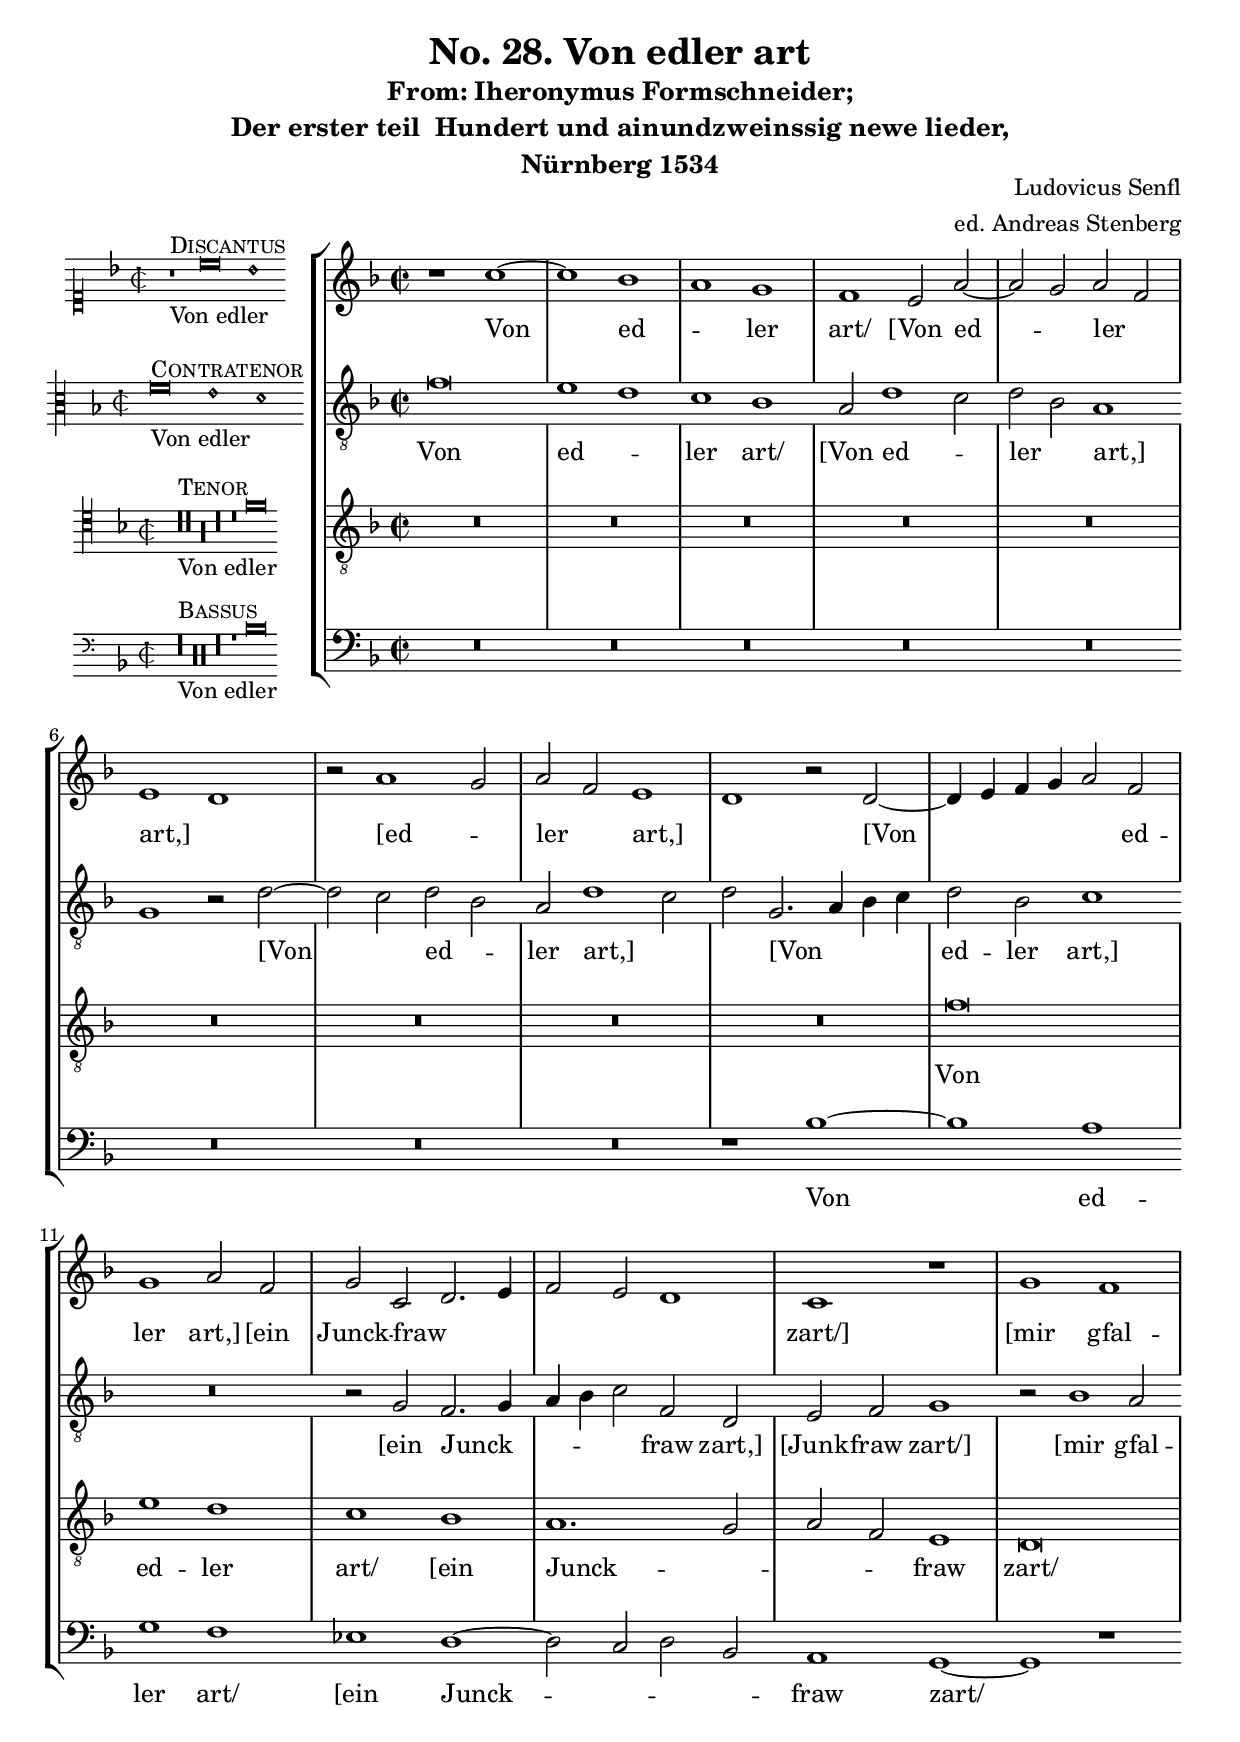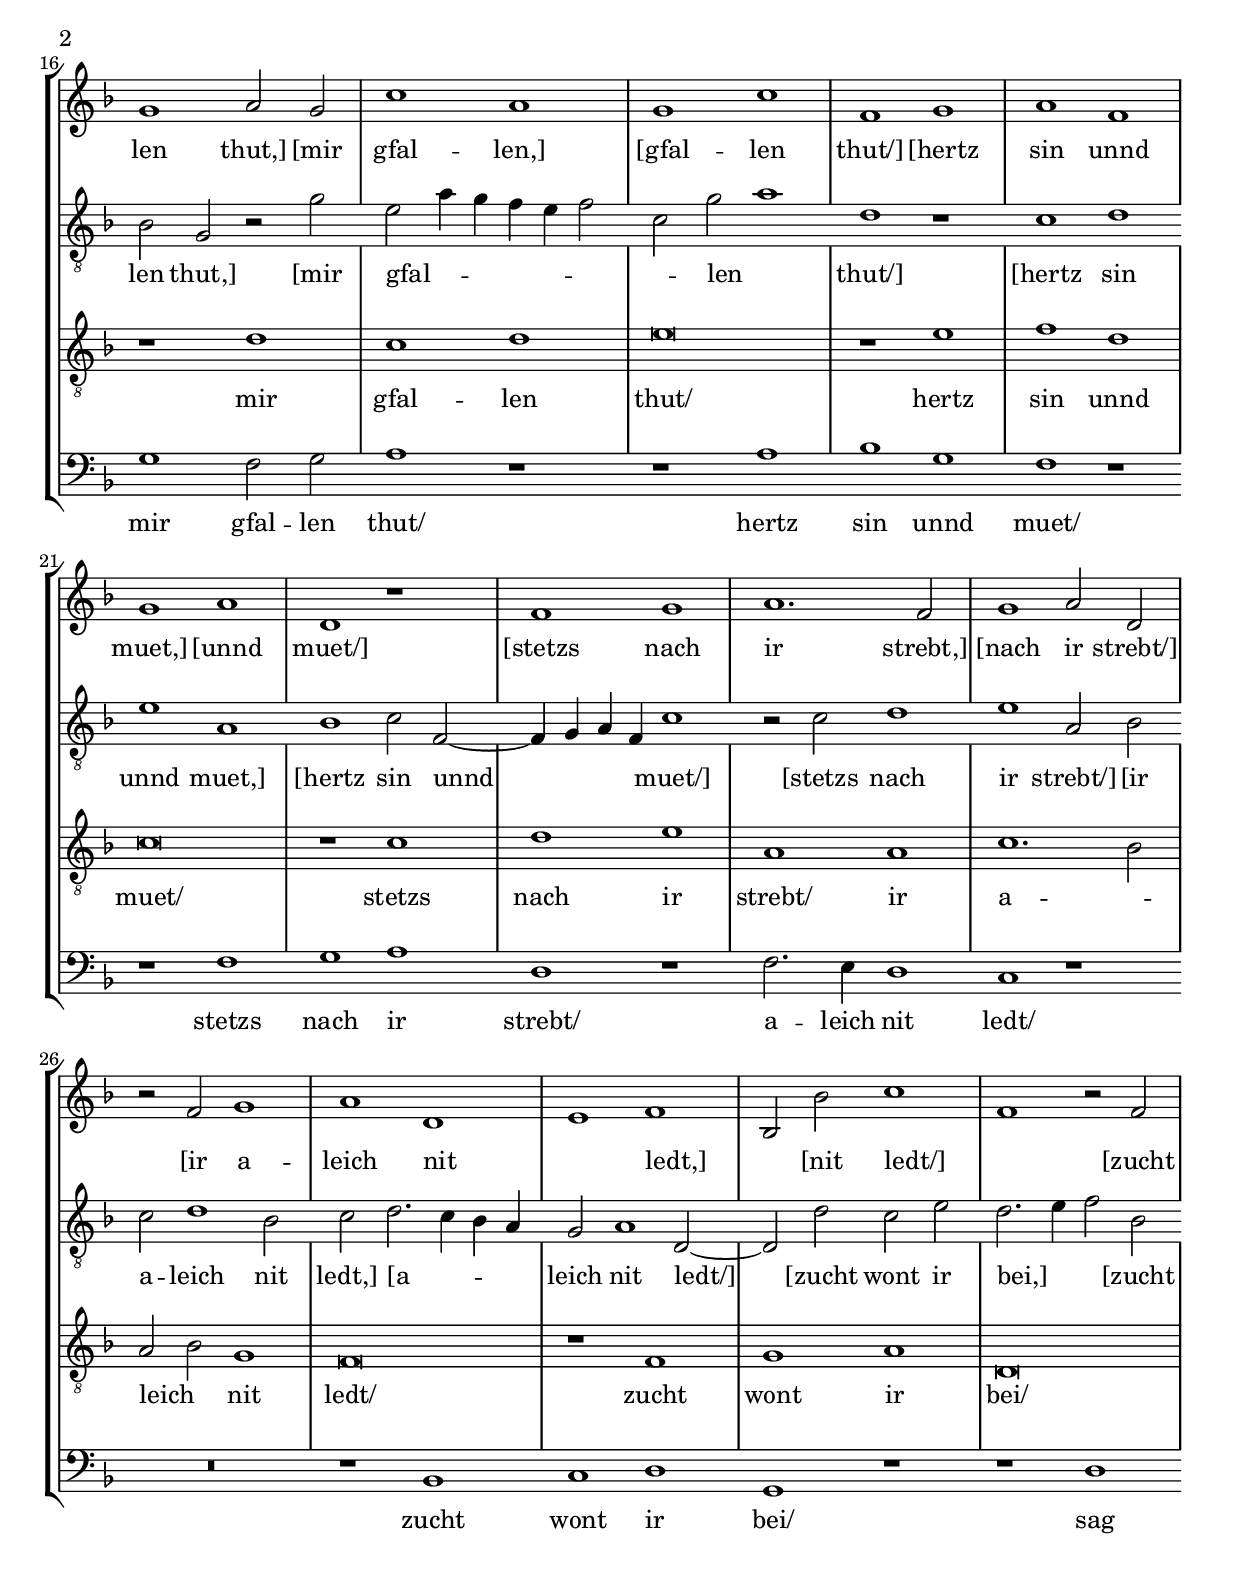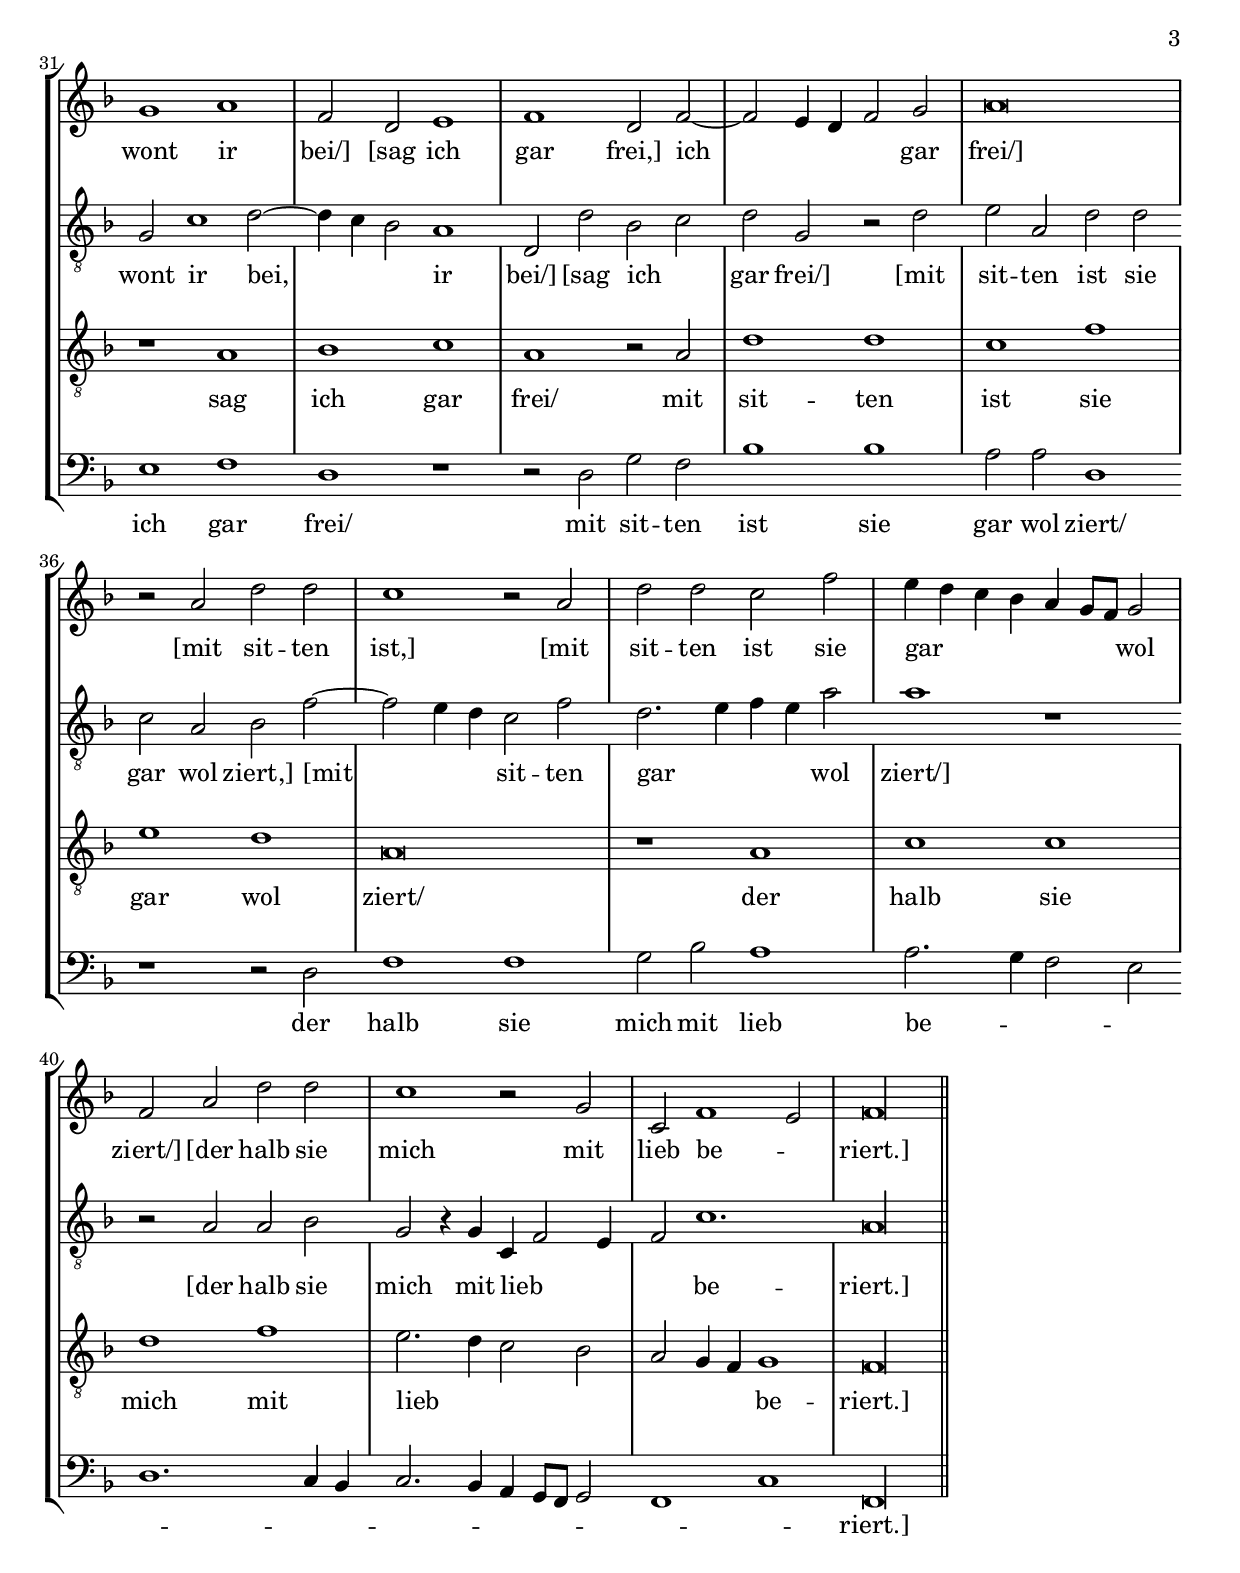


%%%%%%%%%%%%%%%%%%%%%%%%%%%%%%%%%%%%%%%%%%%%%%%%%%%%%%%%%%%%%%%%%%%
% This is a template based on the usual four part choir templater %
% where the voices have common lyrics at the the start but split  %
% to separate lyrics after a while.				  %
% This template is modyfied by AS from the one in the lilypond    %
% documentation.						  %
% This template is to be used for instance for fairly simple      %
% settings where the stanzas are set homophonicaly but twhere the %
% Chorus contains polyphony that require separate underlay for    %
% the different voices.						  %
%%%%%%%%%%%%%%%%%%%%%%%%%%%%%%%%%%%%%%%%%%%%%%%%%%%%%%%%%%%%%%%%%%%
\version "2.18.0"
\include "deutsch.ly"
ficta = \once \set suggestAccidentals =##t
\header {
  title = "No. 28. Von edler art"
  subtitle = \markup \center-column { "From: Iheronymus Formschneider;" "Der erster teil  Hundert und ainundzweinssig newe lieder," "Nürnberg 1534" }
  composer = "Ludovicus Senfl"
  arranger = "ed. Andreas Stenberg"
  poet = ""
  meter =""
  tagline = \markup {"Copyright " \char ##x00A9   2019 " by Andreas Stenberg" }

}
global = {
  \key f \major
}

sopMusic = \relative c'' {

  \set Score.tempoHideNote = ##t
  \tempo 1 = 86
  \time 2/2
  \set Timing.measureLength = #(ly:make-moment 4/2)
  %  \override Staff.BarLine.transparent = ##t
  r1 c1~
  c1 b1(
  a1) g1
  f1 e2 a2~(
  a2 g2) a2( f2)
  e1( d1)
  r2 a'1( g2)
  a2( f2) e1(
  d1) r2 d2~(
  d4 e4 f4 g4 a2) f2					%% end of first line in orig. (last on irst page).
  g1  a2 f2
  g2 c,2( d2. e4
  f2 e2 d1)
  c1 r1
  g'1 f1
  g1 a2 g2
  c1 a1
  g1 c1
  f,1 g1
  a1 f1
  g1 a1
  d,1 r1
  f1 g1					%% end of second line (first on second page).
  a1. f2
  g1 a2 d,2
  r2 f2 g1
  a1 d,1(
  e1) f1(
  b,2) b'2 c1(
  f,1) r2 f2
  g1 a1
  f2 d2 e1
  f1 d2 f2~(
  f2 e4 d4 f2) g2
  a\breve
  r2 a2				%% end of third line
  d2 d2
  c1 r2 a2
  d2 d2 c2 f2
  e4( d4 c4 b4  a4 g8 f8) g2
  f2 a2 d2 d2
  c1 r2 g2
  c,2 f1( e2)
  \cadenzaOn
  f\longa
  \revert Staff.BarLine.transparent
  \bar "||"
}
sopWords = \lyricmode {
  Von ed -- ler art/
  [Von ed -- ler art,]
  [ed -- ler art,]
  [Von ed -- ler art,]
  [ein Junck -- fraw zart/]
  [mir gfal -- len thut,]
  [mir gfal -- len,]
  [gfal -- len thut/]
  [hertz sin unnd muet,]
  [unnd muet/]
  [stetzs nach ir strebt,]
  [nach ir strebt/]
  [ir a -- leich nit ledt,]
  [nit ledt/]
  [zucht wont ir bei/]
  [sag ich gar frei,]
  ich gar frei/]
  [mit sit -- ten ist,]
  [mit sit -- ten ist sie gar wol ziert/]
  [der halb sie mich mit lieb be -- riert.]
}
altoMusic = \relative c' {
  \clef "treble_8"
  \override Staff.BarLine.transparent = ##t
  f\breve
  e1( d1)
  c1 b1
  a2 d1( c2)
  d2( b2) a1(
  g1) r2 d'2~(
  d2 c2) d2( b2)
  a2 d1( c2
  d2) g,2.( a4 b4 c4)
  d2 b2 c1
  R\breve				%% end of first line in orig.
  r2 g2 f2.( g4
  a4 b4 c2) f,2 d2
  e2 f2 g1
  r2 b1 a2
  b2 g2 r2 g'2
  e2( a4 g4 f4 e4 f2
  c2) g'2( a1)
  d,1 r1
  c1 d1
  e1 a,1				%% end of second line (last on first page).
  b1 c2 f,2~(
  f4 g4 a4 f4) c'1
  r2 c2 d1
  e1 a,2 b2
  c2 d1 b2
  c2 d2.( c4 b4 a4)
  g2 a1 d,2~
  d2 d'2 c2 e2
  d2.( e4 f2) b,2				%% end of third line
  g2 c1 d2~(
  d4 c4 b2) a1
  d,2 d'2 b2( c2)
  d2 g,2 r2 d'2
  e2 a,2 d2 d2
  c2 a2 b2 f'2~(
  f2 e4 d4) c2 f2
  d2.( e4 f4 e4) a2
  a1 r1					%% end of fourth line
  r2 a,2 a2 b2
  g2 r4 g4 c,4( f2 e4
  f2) c'1.
  \cadenzaOn
  a\longa
  \revert Staff.BarLine.transparent
}
altoWords = \lyricmode {
  Von ed -- ler art/
  [Von ed -- ler art,]
  [Von ed -- ler art,]
  [Von ed -- ler art,]
  [ein Junck -- fraw zart,]
  [Junk -- fraw zart/]
  [mir gfal -- len thut,]
  [mir gfal -- len thut/]
  [hertz sin unnd muet,]
  [hertz sin unnd muet/]
  [stetzs nach ir strebt/]
  [ir a -- leich nit ledt,]
  [a -- leich nit ledt/]
  [zucht wont ir bei,]
  [zucht wont ir bei, ir bei/]
  [sag ich gar frei/]
  [mit sit -- ten ist sie gar wol ziert,]
  [mit sit -- ten gar wol ziert/]
  [der halb sie mich mit lieb be -- riert.]
}
tenorMusic = \relative c' {
  \clef "G_8"
%  \override Staff.BarLine.transparent = ##t
  R\breve*9
  f\breve
  e1 d1
  c1 b1
  a1.( g2
  a2 f2) e1
  d\breve
  r1 d'1
  c1 d1
  e\breve
  r1 e1
  f1 d1
  c\breve
  r1 c1
  d1 e1
  a,1				%% end of first line in orig.
  a1
  c1.( b2)
  a2( b2) g1
  f\breve
  r1 f1
  g1 a1
  d,\breve
  r1 a'1
  b1 c1
  a1 r2 a2
  d1 d1
  c1  f1
  e1 d1
  a\breve
  r1 a1
  c1				%% end of second line
  c1
  d1 f1
  e2.( d4 c2 b2
  a2 g4 f4) g1
  \cadenzaOn
  f\longa
  \revert Staff.BarLine.transparent
  \bar "||"
}
tenorWords = \lyricmode {
  Von ed -- ler art/
  [ein Junck -- fraw zart/
  mir gfal -- len thut/
  hertz sin unnd muet/
  stetzs nach ir strebt/
  ir a -- leich nit ledt/
  zucht wont ir bei/
  sag ich gar frei/
  mit sit -- ten ist sie gar wol ziert/
  der halb sie mich mit lieb be -- riert.]
}
bassMusic = \relative c {
  \override Staff.BarLine.transparent = ##t
  R\breve*8
  r1 b'1~
  b1 a1
  g1 f1
  es1 d1~(
  d2 c2 d2 b2)
  a1 g1~
  g1 r1
  g'1 f2 g2
  a1 r1
  r1 a1
  b1 g1
  f1 r1
  r1 f1
  g1 a1				%% end of first line in orig.
  d,1 r1
  f2. e4 d1
  c1 r1
  R\breve
  r1 b1
  c1 d1
  g,1 r1
  r1 d'1
  e1 f1
  d1 r1
  r2 d2 g2 f2
  b1 b1
  a2 a2 d,1
  r1 r2 d2
  f1 f1
  g2 b2 a1			%% end of second line.
  a2.( g4 f2 e2
  d1. c4 b4
  c2. b4 a4 g8 f8 g2
  f1 c'1)
  f,\longa
  \revert Staff.BarLine.transparent
}
bassWords = \lyricmode {
  Von ed -- ler art/
  [ein Junck -- fraw zart/
  mir gfal -- len thut/
  hertz sin unnd muet/
  stetzs nach ir strebt/
  %ir
  a -- leich nit ledt/
  zucht wont ir bei/
  sag ich gar frei/
  mit sit -- ten ist sie gar wol ziert/
  der halb sie mich mit lieb be -- riert.]
}
incipitDiscantus = \markup {
  \score {
    {
      %      \set Staff.instrumentName = #"Tenor "
      \override NoteHead.style = #'neomensural
      \override Rest.style = #'neomensural
      \override Staff.TimeSignature.style = #'mensural
      \cadenzaOn
      \clef "petrucci-c1"
      \key f \major
      \time 2/2

      r1 ^\markup { \smallCaps"Discantus"} _"Von edler"
      c''\breve
      b'1
    }
    \layout {
      \context {
        \Voice
        \remove "Ligature_bracket_engraver"
        \consists "Mensural_ligature_engraver"
      }
      line-width = 4.5\cm
    }
  }
}


incipitAltus = \markup {
  \score {
    {
      %      \set Staff.instrumentName = #"Tenor "
      \override NoteHead.style = #'neomensural
      \override Rest.style = #'neomensural
      \override Staff.TimeSignature.style = #'mensural
      \cadenzaOn
      \clef "petrucci-c3"
      \key f \major
      \time 2/2
      f'\breve^\markup \smallCaps"Contratenor" _"Von edler"
      e'1 d'1
    }
    \layout {
      \context {
        \Voice
        \remove "Ligature_bracket_engraver"
        \consists "Mensural_ligature_engraver"
      }
      line-width = 4.5\cm
    }
  }
}


incipitTenor = \markup {
  \score {
    {
      %      \set Staff.instrumentName = #"Tenor "
      \override NoteHead.style = #'neomensural
      \override Rest.style = #'neomensural
      \override Staff.TimeSignature.style = #'mensural
      \cadenzaOn
      \clef "petrucci-c4"
      \key f \major
      \time 2/2
      c'\maxima \rest ^\markup \smallCaps"Tenor" _"Von edler"
      a\longa \rest
      c'\longa\rest
      c'\breve \rest
      f'\breve
    }
    \layout {
      \context {
        \Voice
        \remove "Ligature_bracket_engraver"
        \consists "Mensural_ligature_engraver"
      }
      line-width = 5.0\cm
    }
  }
}
#(append! supported-clefs '(("mensural-f3" . ("clefs.mensural.f" 0 0))))

incipitBassus = \markup {
  \score {
    {
      %      \set Staff.instrumentName = #"Tenor "
      \override NoteHead.style = #'neomensural
      \override Rest.style = #'neomensural
      \override Staff.TimeSignature.style = #'mensural
      \cadenzaOn
      \clef "mensural-f"
      \key f \major
      \time 2/2
      f\longa \rest^\markup \smallCaps"Bassus"_"Von edler"
      d\maxima \rest
      f\longa \rest
      f1 \rest b\breve
    }
    \layout {
      \context {
        \Voice
        \remove "Ligature_bracket_engraver"
        \consists "Mensural_ligature_engraver"
      }
      line-width = 4.5\cm
    }
  }
}


\score {
  <<
    \new StaffGroup \with {
      \override VerticalAxisGroup.staff-staff-spacing = #'((basic-distance . 12))
    } <<
      \new Staff = treble <<
        \set Staff.instrumentName = \incipitDiscantus
        \new Voice = "sopranos" {
          \set  Staff.midiInstrument ="choir aahs"
          %	\voiceOne
          << \global \sopMusic >>
        }
      >>
      \new Lyrics = sopranos { s1 }

      \new Staff = "medius" <<
        \set Staff.instrumentName = \incipitAltus

        \new Voice = "altos" {
          %	\voiceTwo
          \set  Staff.midiInstrument ="choir aahs"
          << \global \altoMusic >>
        }
      >>

      \new Lyrics = "altos" { s1 }
      \new Staff = tenors <<
        \set Staff.instrumentName = \incipitTenor

        \clef "treble"
        \new Voice = "tenors" {
          \set  Staff.midiInstrument ="choir aahs"
          %	\voiceOne
          << \global \tenorMusic >>
        }
      >>
      \new Lyrics = "tenors" { s1 }

      \new Staff ="basses" {
        \set Staff.instrumentName = \incipitBassus

        \new Voice = "basses" {
          \set  Staff.midiInstrument ="choir aahs"
          \clef "bass"
          %	\voiceTwo
          << \global \bassMusic >>
        }
      }
    >>
    \new Lyrics = basses { s1 }

    \context Lyrics = sopranos \lyricsto sopranos \sopWords
    \context Lyrics = altos \lyricsto altos \altoWords
    \context Lyrics = tenors \lyricsto tenors \tenorWords
    \context Lyrics = basses \lyricsto basses \bassWords
  >>
  \layout {
    \context {
      \Score
      % no bars in staves
      %      \override BarLine.transparent = ##t

    }
    % the next three instructions keep the lyrics between the bar lines
    \context {
      \Lyrics
      \consists "Bar_engraver"
      \override BarLine.transparent = ##t
    }
    \context {
      \StaffGroup
      \consists "Separating_line_group_engraver"
    }
    \context {
      \Voice
      % no slurs
      \override Slur.transparent = ##t
      % Comment in the below "\remove" command to allow line
      % breaking also at those barlines where a note overlaps
      % into the next bar.  The command is commented out in this
      % short example score, but especially for large scores, you
      % will typically yield better line breaking and thus improve
      % overall spacing if you comment in the following command.
      %\remove "Forbid_line_break_engraver"
    }
    indent = 4.5\cm
  }
}
\score {
  <<
    \new StaffGroup <<
      \new Staff = treble <<
        \set Staff.instrumentName = \incipitDiscantus
        \new Voice = "sopranos" {
          \set  Staff.midiInstrument ="choir aahs"
          %	\voiceOne
          << \global \sopMusic >>
        }
      >>
      \new Lyrics = sopranos { s1 }

      \new Staff = "medius" <<
        \set Staff.instrumentName = \incipitAltus

        \new Voice = "altos" {
          %	\voiceTwo
          \set  Staff.midiInstrument ="choir aahs"
          << \global \altoMusic >>
        }
      >>

      \new Lyrics = "altos" { s1 }
      \new Staff = tenors <<
        \set Staff.instrumentName = \incipitTenor

        \clef "treble"
        \new Voice = "tenors" {
          \set  Staff.midiInstrument ="choir aahs"
          %	\voiceOne
          << \global \tenorMusic >>
        }
      >>
      \new Lyrics = "tenors" { s1 }

      \new Staff ="basses" {
        \set Staff.instrumentName = \incipitBassus

        \new Voice = "basses" {
          \set  Staff.midiInstrument ="choir aahs"
          \clef "G_8"
          %	\voiceTwo
          << \global \bassMusic >>
        }
      }
    >>
    \new Lyrics = basses { s1 }

    \context Lyrics = sopranos \lyricsto sopranos \sopWords
    \context Lyrics = altos \lyricsto altos \altoWords
    \context Lyrics = tenors \lyricsto tenors \tenorWords
    \context Lyrics = basses \lyricsto basses \bassWords
  >>
  \midi {}
}

\markup {
  \column {
    \fill-line {
      ""
      {
        \column {
          \left-align {
            \line { \hspace #'15 "1." }
            \justify-string #"  Von edler art/

  ein Junckfraw zart/

  mir gfallen thut/

  hertz sin unnd muet/

  stetzs nach ir strebt/

  ir aleich nit ledt/

  zucht wont ir bei/

  sag ich gar frei/

  mit sitten ist sie gar wol ziert/

  der halb sie mich mit lieb beriert."
          }
        }
      }
      ""
      {
        \column {
          \left-align {
            \line { \hspace #'15 "2." }
            \justify-string #"Wie ich im thue/

hab ich kein rue/

das schafft die zucht/

der edlen frucht/

ir gstalt dar bei/

der ich an rew/

mich geben han/

wil ir fort an/

gewise trew alzeit halteen/

in zucht und eer ir gantz walten."
          }
        }
      }
      ""
    }

\vspace #'1.5
    \fill-line {
      ""
      {
        \column {
          \left-align {
            \line { \hspace #'15 "3." }
            \justify-string #"Noch eins ich sag/

das ich mein tag/

solchs freuntlichs bildt/

in eren mildt/

nie gschen han/

eh ich welt lan/

die Jungfrew rein/

das leben meen/

wolt ich setzen in als gefer/

hoff glück bring ein guts stündlein her."
          }
        }
      }
      ""
    }
  }
}
\paper {
  ragged-bottom = ##t
  ragged-last-bottom = ##t
  ragged-last = ##t
}

%{
convert-ly.py (GNU LilyPond) 2.18.2  convert-ly.py: Processing `'...
Applying conversion: 2.15.7, 2.15.9, 2.15.10, 2.15.16, 2.15.17,
2.15.18, 2.15.19, 2.15.20, 2.15.25, 2.15.32, 2.15.39, 2.15.40,
2.15.42, 2.15.43, 2.16.0, 2.17.0, 2.17.4, 2.17.5, 2.17.6, 2.17.11,
2.17.14, 2.17.15, 2.17.18, 2.17.19, 2.17.20, 2.17.25, 2.17.27,
2.17.29, 2.17.97, 2.18.0
%}
